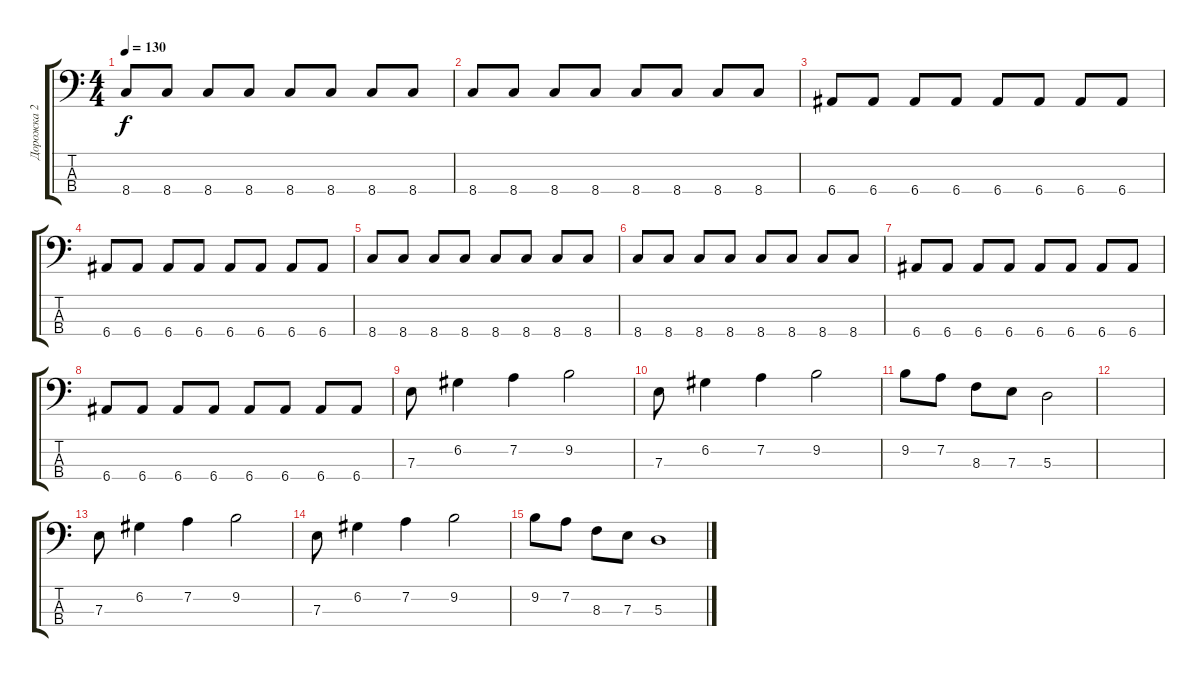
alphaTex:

\track ("Дорожка 2" "Дорожка 2") {instrument electricbassfinger}
\staff {score tabs}
\tuning (G2 D2 A1 E1) {hide}
\ts (4 4)
\tempo 130
\clef f4
\ks c
8.4.8{dy f} 8.4.8 8.4.8 8.4.8 8.4.8 8.4.8 8.4.8 8.4.8 |
8.4.8 8.4.8 8.4.8 8.4.8 8.4.8 8.4.8 8.4.8 8.4.8 |
6.4.8 6.4.8 6.4.8 6.4.8 6.4.8 6.4.8 6.4.8 6.4.8 |
6.4.8 6.4.8 6.4.8 6.4.8 6.4.8 6.4.8 6.4.8 6.4.8 |
8.4.8 8.4.8 8.4.8 8.4.8 8.4.8 8.4.8 8.4.8 8.4.8 |
8.4.8 8.4.8 8.4.8 8.4.8 8.4.8 8.4.8 8.4.8 8.4.8 |
6.4.8 6.4.8 6.4.8 6.4.8 6.4.8 6.4.8 6.4.8 6.4.8 |
6.4.8 6.4.8 6.4.8 6.4.8 6.4.8 6.4.8 6.4.8 6.4.8 |
7.3.8 6.2.4 7.2.4 9.2.2 |
7.3.8 6.2.4 7.2.4 9.2.2 |
9.2.8 7.2.8 8.3.8 7.3.8 5.3.2 |
|
7.3.8 6.2.4 7.2.4 9.2.2 |
7.3.8 6.2.4 7.2.4 9.2.2 |
9.2.8 7.2.8 8.3.8 7.3.8 5.3.1
